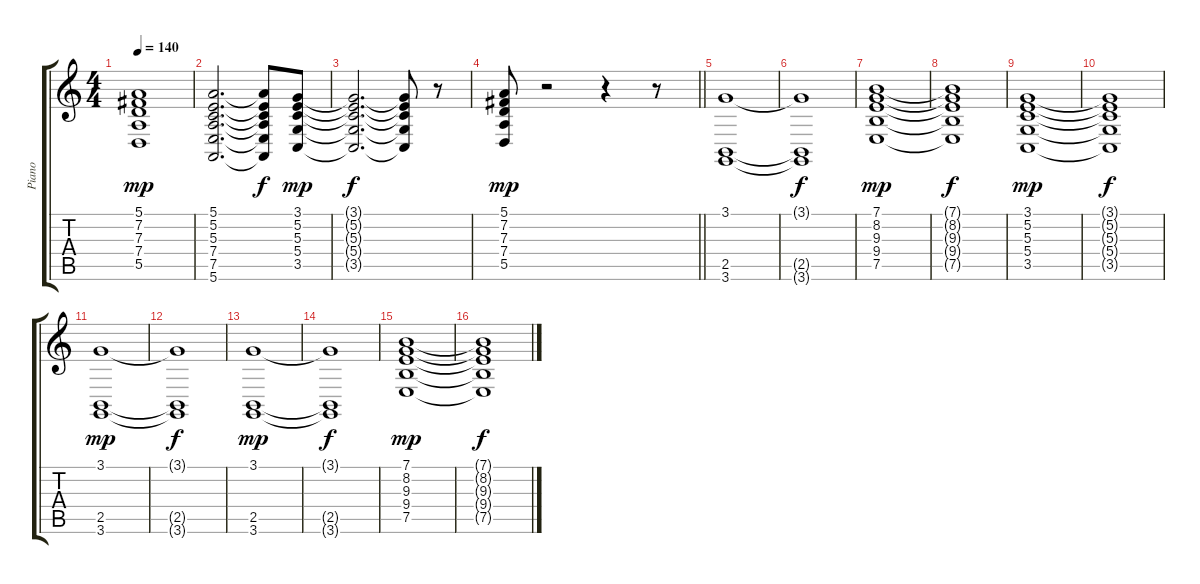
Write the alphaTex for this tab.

\track ("Piano" "Piano") {instrument synthstrings2}
\staff {score tabs}
\tuning (E4 B3 G3 D3 A2 E2) {hide}
\ts (4 4)
\tempo 140
\clef g2
\ks c
(5.1 7.2 7.3 7.4 5.5).1{dy mp} |
(5.1 5.2 5.3 7.4 7.5 5.6).2{d} (5.1{t} 5.2{t} 5.3{t} 7.4{t} 7.5{t} 5.6{t}).8{dy f} (3.1 5.2 5.3 5.4 3.5).8{dy mp} |
(3.1{t} 5.2{t} 5.3{t} 5.4{t} 3.5{t}).2{d dy f} (3.1{t} 5.2{t} 5.3{t} 5.4{t} 3.5{t}).8 r.8 |
\barLineRight lightlight
(5.1 7.2 7.3 7.4 5.5).8{dy mp} r.2 r.4 r.8 |
(3.1 2.5 3.6).1 |
(3.1{t} 2.5{t} 3.6{t}).1{dy f} |
(7.1 8.2 9.3 9.4 7.5).1{dy mp} |
(7.1{t} 8.2{t} 9.3{t} 9.4{t} 7.5{t}).1{dy f} |
(3.1 5.2 5.3 5.4 3.5).1{dy mp} |
(3.1{t} 5.2{t} 5.3{t} 5.4{t} 3.5{t}).1{dy f} |
(3.1 2.5 3.6).1{dy mp} |
(3.1{t} 2.5{t} 3.6{t}).1{dy f} |
(3.1 2.5 3.6).1{dy mp} |
(3.1{t} 2.5{t} 3.6{t}).1{dy f} |
(7.1 8.2 9.3 9.4 7.5).1{dy mp} |
(7.1{t} 8.2{t} 9.3{t} 9.4{t} 7.5{t}).1{dy f}
